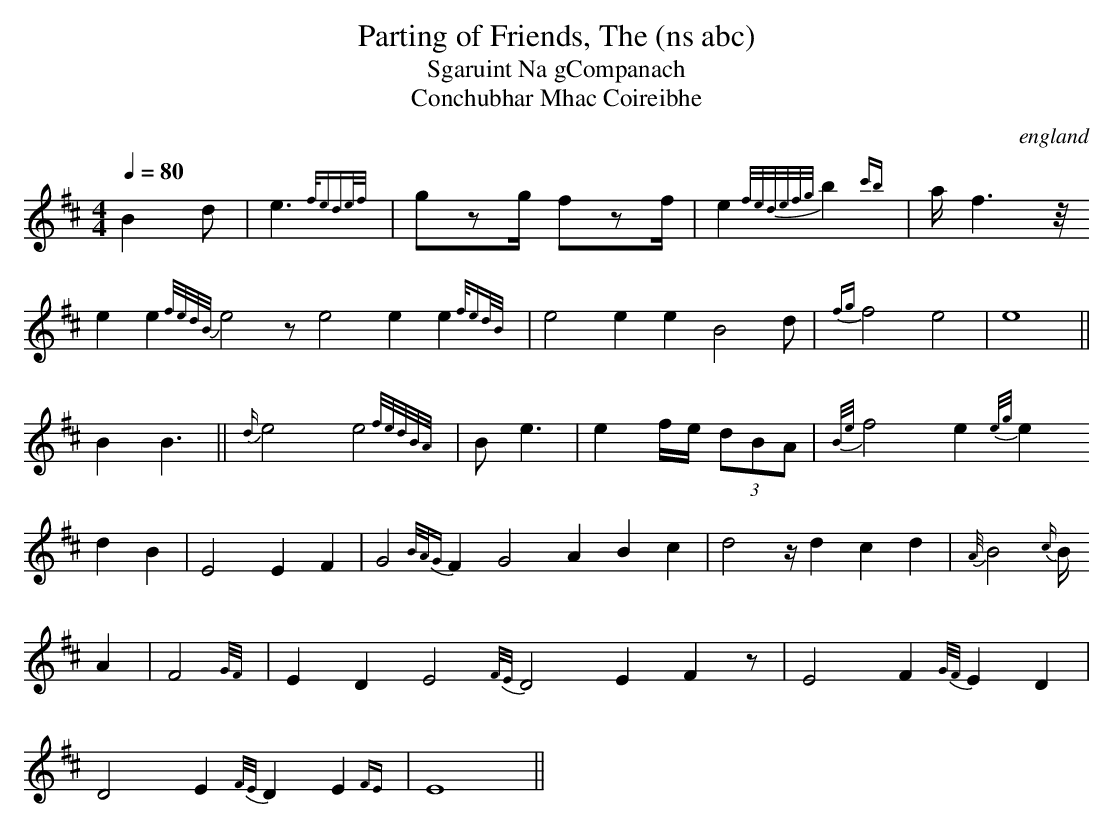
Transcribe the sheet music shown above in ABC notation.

X:1
T:Parting of Friends, The (ns abc)
T:Sgaruint Na gCompanach
T:Conchubhar Mhac Coireibhe
O:england
M:4/4
L:1/8
Q:1/4=80
K:Edor
B2 d | e3 {f/ede/f/} | gzg/ fzf/ | e2 {f/e/d/e/f/g/} b2 {c'b} | a/f3z//
e2e2{f/e/d/B/}e4ze4  e2 e2{f/ed/B/}| e4e2 e2B4d |{fg}f4e4 | e8||
B2 B3||{d/} e4e4 {f/e/d/B/A/}| Be3 |  e2f/e/ (3dBA |{B/e/}f4 e2{e/g/} e2
d2B2| E4  E2 F2| G4 {B/A/G}F2 G4 A2 B2 c2 |  d4z/ d2 c2 d2 | {A//}B4 {c/
B/}
A2|F4{G/F/} |E2D2E4{F/E/}D4E2F2 z |E4F2{G/F/}E2D2 |
D4E2{F/E/}D2E2{FE}|E8||
